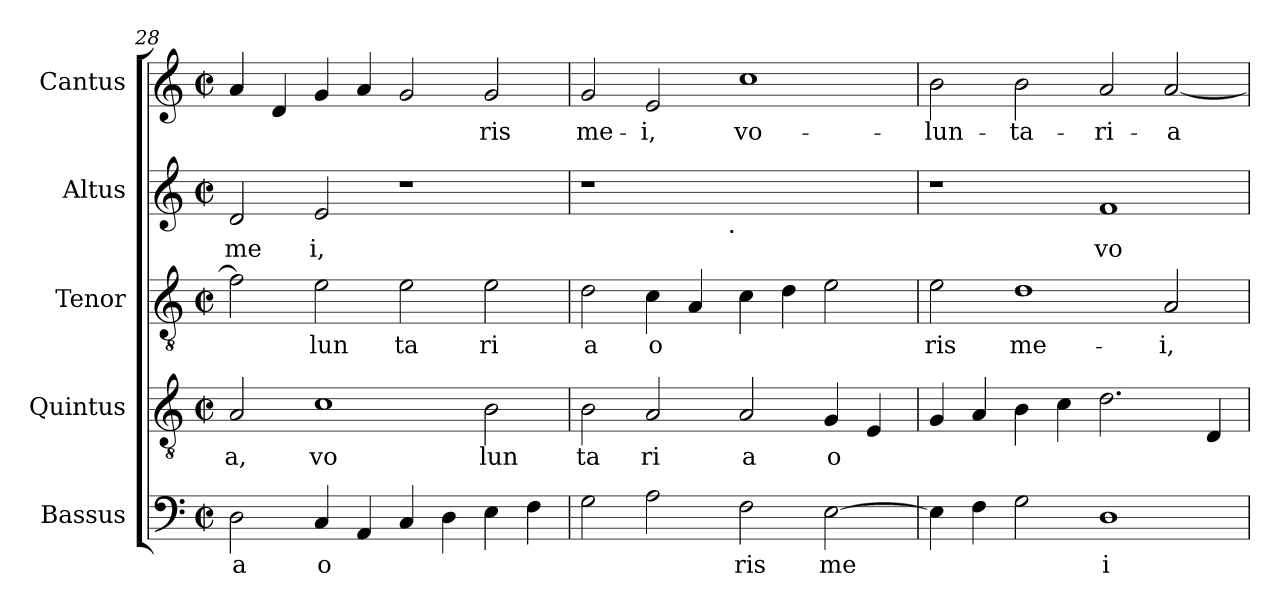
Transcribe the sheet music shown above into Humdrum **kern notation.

**kern	**text	**kern	**text	**kern	**text	**kern	**text	**kern	**text
*part5	*part5	*part4	*part4	*part3	*part3	*part2	*part2	*part1	*part1
*staff5	*staff5	*staff4	*staff4	*staff3	*staff3	*staff2	*staff2	*staff1	*staff1
*I"Bassus	*	*I"Quintus	*	*I"Tenor	*	*I"Altus	*	*I"Cantus	*
*clefF4	*	*clefGv2	*	*clefGv2	*	*clefG2	*	*clefG2	*
*k[]	*	*k[]	*	*k[]	*	*k[]	*	*k[]	*
*C:	*	*C:	*	*C:	*	*C:	*	*C:	*
*M2/2	*	*M2/2	*	*M2/2	*	*M2/2	*	*M2/2	*
*met(c|)	*	*met(c|)	*	*met(c|)	*	*met(c|)	*	*met(c|)	*
=28	=28	=28	=28	=28	=28	=28	=28	=28	=28
!	!LO:LY:b:cj	!	!LO:LY:b:cj	!	!LO:LY:b	!	!LO:LY:b:cj	!	!LO:LY:b:cj
2D\	a	2A/	a,	2f\]	.	2d/	me	4a/	.
!	!	!	!	!	!	!	!	!	!LO:LY:b:cj
.	.	.	.	.	.	.	.	4d/	.
!	!LO:LY:b:cj	!	!LO:LY:b:cj	!	!LO:LY:b	!	!LO:LY:b:cj	!	!LO:LY:b:cj
4C/	o	1c	vo	2e\	lun	2e/	i,	4g/	.
!	!LO:LY:b:cj	!	!	!	!	!	!	!	!LO:LY:b:cj
4AA/	.	.	.	.	.	.	.	4a/	.
!	!LO:LY:b:cj	!	!	!	!LO:LY:b	!	!	!	!LO:LY:b:cj
4C/	.	.	.	2e\	ta	1r	.	2g/	.
!	!LO:LY:b:cj	!	!	!	!	!	!	!	!
4D\	.	.	.	.	.	.	.	.	.
!	!LO:LY:b:cj	!	!LO:LY:b:cj	!	!LO:LY:b	!	!	!	!LO:LY:b:cj
4E\	.	2B\	lun	2e\	ri	.	.	2g/	ris
!	!LO:LY:b:cj	!	!	!	!	!	!	!	!
4F\	.	.	.	.	.	.	.	.	.
!!LO:PB:g=z
=29	=29	=29	=29	=29	=29	=29	=29	=29	=29
!	!LO:LY:b:cj	!	!LO:LY:b:cj	!	!LO:LY:b	!	!	!	!LO:LY:b:cj
*	*	*	*	*	*	*^	*	*	*
2G\	.	2B\	ta	2d\	a	1r	2ryy	.	2g/	me-
!	!LO:LY:b:cj	!	!LO:LY:b:cj	!	!LO:LY:b	!	!	!	!	!LO:LY:b:cj
2A\	.	2A/	ri	4c\	o-	.	4...ryy	.	2e/	-i,
!	!	!	!	!	!LO:LY:b	!	!	!	!	!
.	.	.	.	4A/	--	.	.	.	.	.
!	!	!	!	!	!	!	!LO:TX:b:t=.	!	!	!
.	.	.	.	.	.	.	1ryy	.	.	.
!	!LO:LY:b:cj	!	!LO:LY:b:cj	!	!LO:LY:b	!	!	!	!	!LO:LY:b:cj
2F\	ris	2A/	a	4c\	--	1ryy	.	.	1cc	vo-
!	!	!	!	!	!LO:LY:b	!	!	!	!	!
.	.	.	.	4d\	--	.	.	.	.	.
!	!LO:LY:b:cj	!	!LO:LY:b:cj	!	!LO:LY:b	!	!	!	!	!
[>2E\	me	4G/	o	2e\	--	.	.	.	.	.
!	!	!	!LO:LY:b:cj	!	!	!	!	!	!	!
.	.	4E/	.	.	.	.	.	.	.	.
.	.	.	.	.	.	.	32ryy	.	.	.
=30	=30	=30	=30	=30	=30	=30	=30	=30	=30	=30
!	!LO:LY:b:cj	!	!LO:LY:b:cj	!	!LO:LY:b	!	!	!	!	!LO:LY:b:cj
*	*	*	*	*	*	*v	*v	*	*	*
4E\]	.	4G/	.	2e\	-ris	1r	.	2b\	-lun-
!	!LO:LY:b:cj	!	!LO:LY:b:cj	!	!	!	!	!	!
4F\	.	4A/	.	.	.	.	.	.	.
!	!LO:LY:b:cj	!	!LO:LY:b:cj	!	!LO:LY:b	!	!	!	!LO:LY:b:cj
2G\	.	4B\	.	1d	me-	.	.	2b\	-ta-
!	!	!	!LO:LY:b:cj	!	!	!	!	!	!
.	.	4c\	.	.	.	.	.	.	.
!	!LO:LY:b:cj	!	!LO:LY:b:cj	!	!	!	!LO:LY:b:cj	!	!LO:LY:b:cj
1D	i	2.d\	.	.	.	1f	vo-	2a/	-ri-
!	!	!	!	!	!LO:LY:b	!	!	!	!LO:LY:b:cj
.	.	.	.	2A/	-i,	.	.	[<2a/	-a
!	!	!	!LO:LY:b:cj	!	!	!	!	!	!
.	.	4D/	.	.	.	.	.	.	.
=	=	=	=	=	=	=	=	=	=
*-	*-	*-	*-	*-	*-	*-	*-	*-	*-
